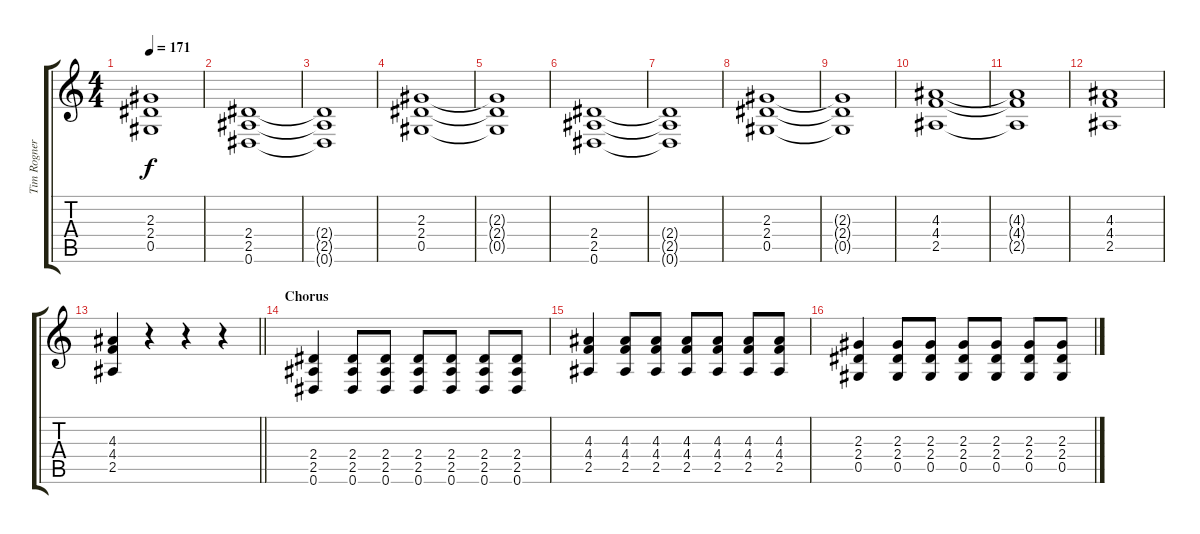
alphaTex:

\track ("Tim Rogner - Guitar" "Tim Rogner") {instrument distortionguitar}
\staff {score tabs}
\tuning (Eb4 Bb3 Gb3 Db3 Ab2 Eb2) {hide}
\ts (4 4)
\tempo 171
\clef g2
\ks c
(2.3{t} 2.4{t} 0.5{t}).1{dy f} |
(2.4 2.5 0.6).1 |
(2.4{t} 2.5{t} 0.6{t}).1 |
(2.3 2.4 0.5).1 |
(2.3{t} 2.4{t} 0.5{t}).1 |
(2.4 2.5 0.6).1 |
(2.4{t} 2.5{t} 0.6{t}).1 |
(2.3 2.4 0.5).1 |
(2.3{t} 2.4{t} 0.5{t}).1 |
(4.3 4.4 2.5).1 |
(4.3{t} 4.4{t} 2.5{t}).1 |
(4.3 4.4 2.5).1 |
\barLineRight lightlight
(4.3 4.4 2.5).4 r.4 r.4 r.4 |
\section ("" "Chorus")
(2.4 2.5 0.6).4 (2.4 2.5 0.6).8 (2.4 2.5 0.6).8 (2.4 2.5 0.6).8 (2.4 2.5 0.6).8 (2.4 2.5 0.6).8 (2.4 2.5 0.6).8 |
(4.3 4.4 2.5).4 (4.3 4.4 2.5).8 (4.3 4.4 2.5).8 (4.3 4.4 2.5).8 (4.3 4.4 2.5).8 (4.3 4.4 2.5).8 (4.3 4.4 2.5).8 |
(2.3 2.4 0.5).4 (2.3 2.4 0.5).8 (2.3 2.4 0.5).8 (2.3 2.4 0.5).8 (2.3 2.4 0.5).8 (2.3 2.4 0.5).8 (2.3 2.4 0.5).8
